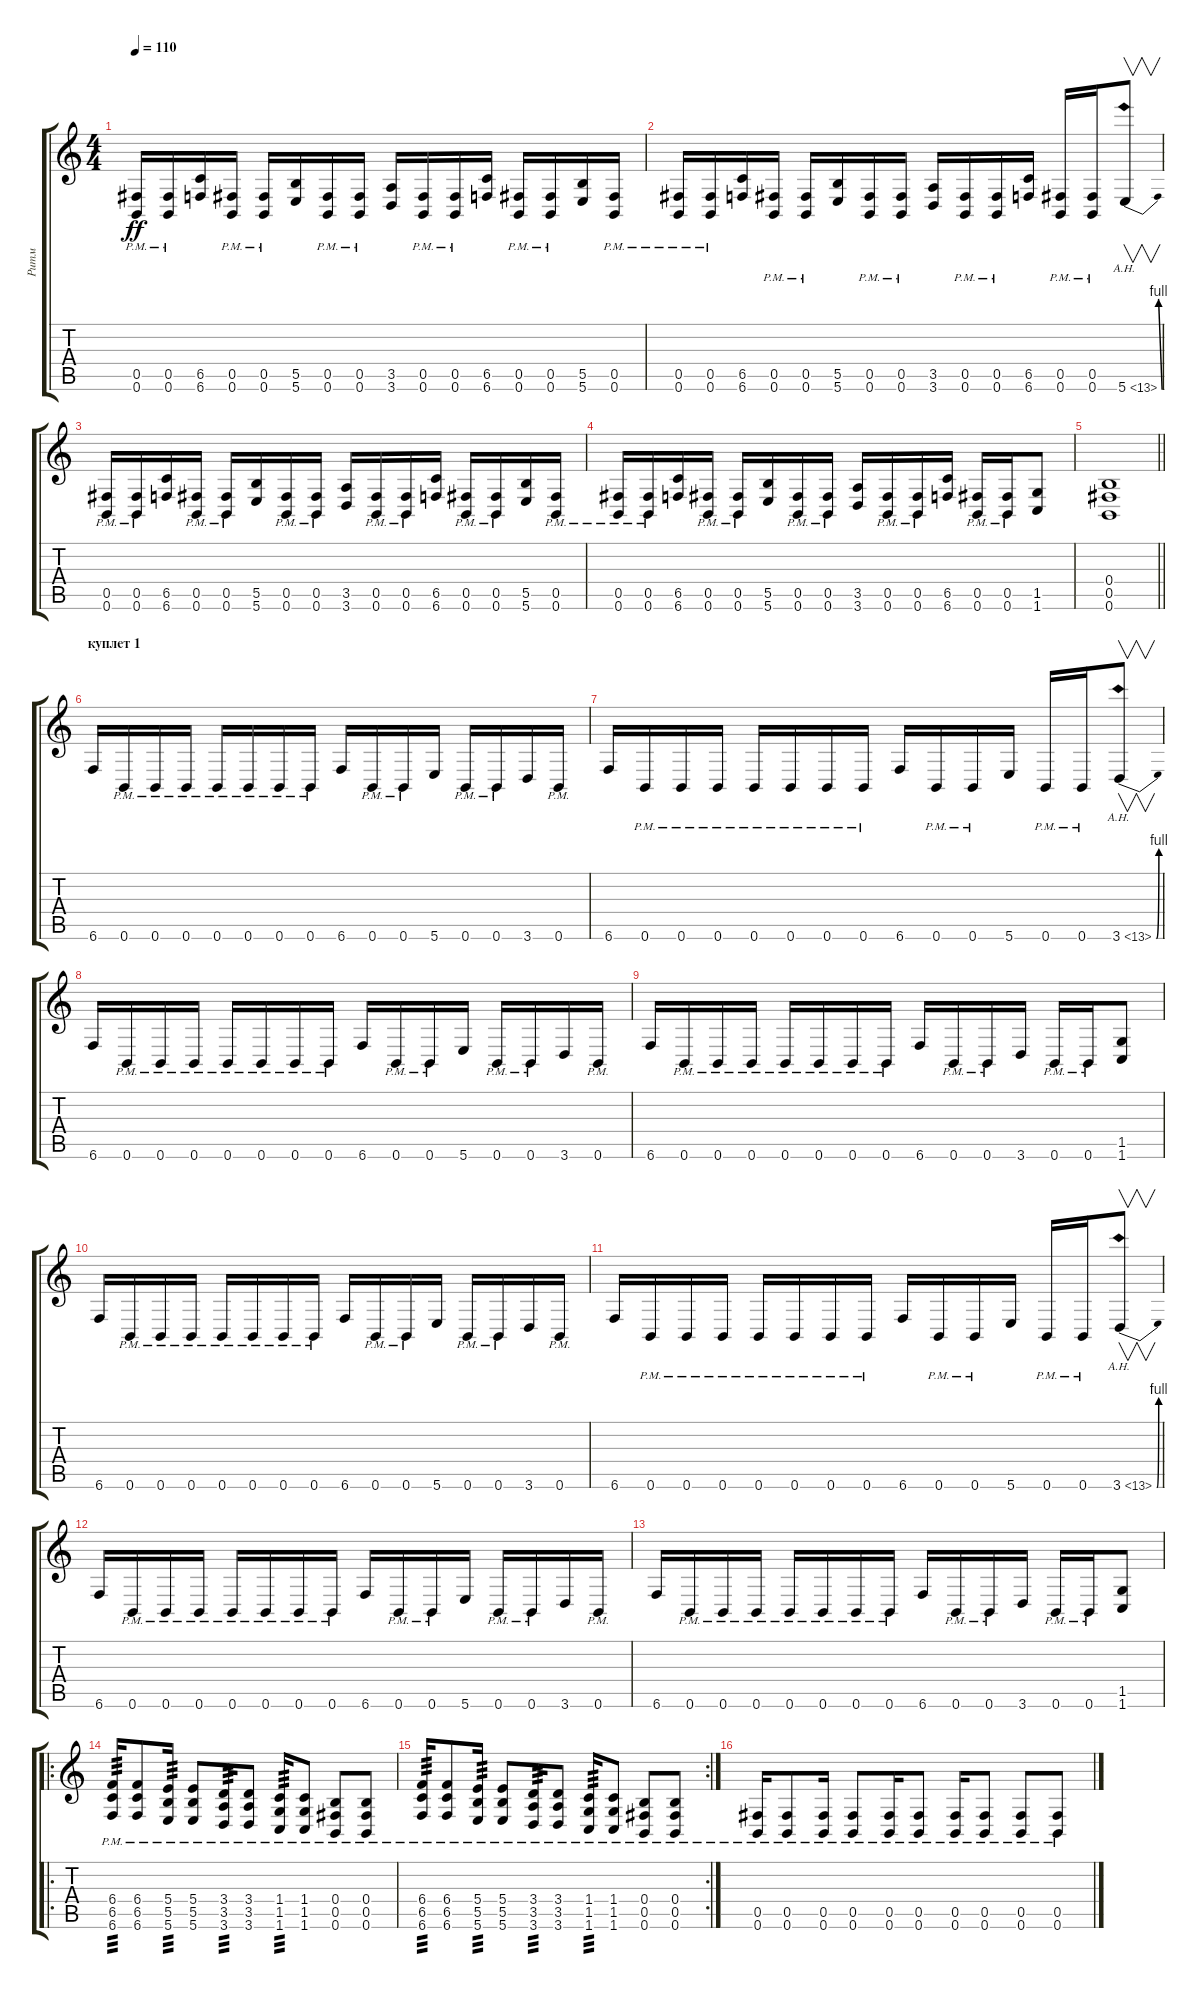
\track ("Ритм" "Ритм") {instrument distortionguitar}
\staff {score tabs}
\tuning (Db4 Ab3 E3 B2 Gb2 B1) {hide}
\ts (4 4)
\tempo 110
\clef g2
\ks c
(0.5{pm} 0.6{pm}).16{dy ff} (0.5{pm} 0.6{pm}).16 (6.5 6.6).16 (0.5{pm} 0.6{pm}).16 (0.5{pm} 0.6{pm}).16 (5.5 5.6).16 (0.5{pm} 0.6{pm}).16 (0.5{pm} 0.6{pm}).16 (3.5 3.6).16 (0.5{pm} 0.6{pm}).16 (0.5{pm} 0.6{pm}).16 (6.5 6.6).16 (0.5{pm} 0.6{pm}).16 (0.5{pm} 0.6{pm}).16 (5.5 5.6).16 (0.5{pm} 0.6{pm}).16 |
(0.5{pm} 0.6{pm}).16 (0.5{pm} 0.6{pm}).16 (6.5 6.6).16 (0.5{pm} 0.6{pm}).16 (0.5{pm} 0.6{pm}).16 (5.5 5.6).16 (0.5{pm} 0.6{pm}).16 (0.5{pm} 0.6{pm}).16 (3.5 3.6).16 (0.5{pm} 0.6{pm}).16 (0.5{pm} 0.6{pm}).16 (6.5 6.6).16 (0.5{pm} 0.6{pm}).16 (0.5{pm} 0.6{pm}).16 5.6{be (bend 0 0 60 4) ah 8}.8{v} |
(0.5{pm} 0.6{pm}).16 (0.5{pm} 0.6{pm}).16 (6.5 6.6).16 (0.5{pm} 0.6{pm}).16 (0.5{pm} 0.6{pm}).16 (5.5 5.6).16 (0.5{pm} 0.6{pm}).16 (0.5{pm} 0.6{pm}).16 (3.5 3.6).16 (0.5{pm} 0.6{pm}).16 (0.5{pm} 0.6{pm}).16 (6.5 6.6).16 (0.5{pm} 0.6{pm}).16 (0.5{pm} 0.6{pm}).16 (5.5 5.6).16 (0.5{pm} 0.6{pm}).16 |
(0.5{pm} 0.6{pm}).16 (0.5{pm} 0.6{pm}).16 (6.5 6.6).16 (0.5{pm} 0.6{pm}).16 (0.5{pm} 0.6{pm}).16 (5.5 5.6).16 (0.5{pm} 0.6{pm}).16 (0.5{pm} 0.6{pm}).16 (3.5 3.6).16 (0.5{pm} 0.6{pm}).16 (0.5{pm} 0.6{pm}).16 (6.5 6.6).16 (0.5{pm} 0.6{pm}).16 (0.5{pm} 0.6{pm}).16 (1.5 1.6).8 |
\barLineRight lightlight
(0.4 0.5 0.6).1 |
\section ("" "куплет 1")
6.6.16 0.6{pm}.16 0.6{pm}.16 0.6{pm}.16 0.6{pm}.16 0.6{pm}.16 0.6{pm}.16 0.6{pm}.16 6.6.16 0.6{pm}.16 0.6{pm}.16 5.6.16 0.6{pm}.16 0.6{pm}.16 3.6.16 0.6{pm}.16 |
6.6.16 0.6{pm}.16 0.6{pm}.16 0.6{pm}.16 0.6{pm}.16 0.6{pm}.16 0.6{pm}.16 0.6{pm}.16 6.6.16 0.6{pm}.16 0.6{pm}.16 5.6.16 0.6{pm}.16 0.6{pm}.16 3.6{be (bend 0 0 60 4) ah 10}.8{v} |
6.6.16 0.6{pm}.16 0.6{pm}.16 0.6{pm}.16 0.6{pm}.16 0.6{pm}.16 0.6{pm}.16 0.6{pm}.16 6.6.16 0.6{pm}.16 0.6{pm}.16 5.6.16 0.6{pm}.16 0.6{pm}.16 3.6.16 0.6{pm}.16 |
6.6.16 0.6{pm}.16 0.6{pm}.16 0.6{pm}.16 0.6{pm}.16 0.6{pm}.16 0.6{pm}.16 0.6{pm}.16 6.6.16 0.6{pm}.16 0.6{pm}.16 3.6.16 0.6{pm}.16 0.6{pm}.16 (1.5 1.6).8 |
6.6.16 0.6{pm}.16 0.6{pm}.16 0.6{pm}.16 0.6{pm}.16 0.6{pm}.16 0.6{pm}.16 0.6{pm}.16 6.6.16 0.6{pm}.16 0.6{pm}.16 5.6.16 0.6{pm}.16 0.6{pm}.16 3.6.16 0.6{pm}.16 |
6.6.16 0.6{pm}.16 0.6{pm}.16 0.6{pm}.16 0.6{pm}.16 0.6{pm}.16 0.6{pm}.16 0.6{pm}.16 6.6.16 0.6{pm}.16 0.6{pm}.16 5.6.16 0.6{pm}.16 0.6{pm}.16 3.6{be (bend 0 0 60 4) ah 10}.8{v} |
6.6.16 0.6{pm}.16 0.6{pm}.16 0.6{pm}.16 0.6{pm}.16 0.6{pm}.16 0.6{pm}.16 0.6{pm}.16 6.6.16 0.6{pm}.16 0.6{pm}.16 5.6.16 0.6{pm}.16 0.6{pm}.16 3.6.16 0.6{pm}.16 |
6.6.16 0.6{pm}.16 0.6{pm}.16 0.6{pm}.16 0.6{pm}.16 0.6{pm}.16 0.6{pm}.16 0.6{pm}.16 6.6.16 0.6{pm}.16 0.6{pm}.16 3.6.16 0.6{pm}.16 0.6{pm}.16 (1.5 1.6).8 |
\ro
(6.4 6.5 6.6{pm}).16{tp 3} (6.4 6.5 6.6{pm}).8 (5.4 5.5 5.6{pm}).16{tp 3} (5.4 5.5 5.6{pm}).8 (3.4 3.5 3.6{pm}).16{tp 3} (3.4 3.5 3.6{pm}).8 (1.4 1.5 1.6{pm}).16{tp 3} (1.4 1.5 1.6{pm}).8 (0.4{pm} 0.5{pm} 0.6{pm}).8 (0.4{pm} 0.5{pm} 0.6{pm}).8 |
\rc 2
(6.4 6.5 6.6{pm}).16{tp 3} (6.4 6.5 6.6{pm}).8 (5.4 5.5 5.6{pm}).16{tp 3} (5.4 5.5 5.6{pm}).8 (3.4 3.5 3.6{pm}).16{tp 3} (3.4 3.5 3.6{pm}).8 (1.4{pm} 1.5{pm} 1.6{pm}).16{tp 3} (1.4{pm} 1.5{pm} 1.6{pm}).8 (0.4{pm} 0.5{pm} 0.6{pm}).8 (0.4{pm} 0.5{pm} 0.6{pm}).8 |
(0.5{pm} 0.6{pm}).16 (0.5{pm} 0.6{pm}).8 (0.5{pm} 0.6{pm}).16 (0.5{pm} 0.6{pm}).8 (0.5{pm} 0.6{pm}).16 (0.5{pm} 0.6{pm}).8 (0.5{pm} 0.6{pm}).16 (0.5{pm} 0.6{pm}).8 (0.5{pm} 0.6{pm}).8 (0.5{pm} 0.6{pm}).8
